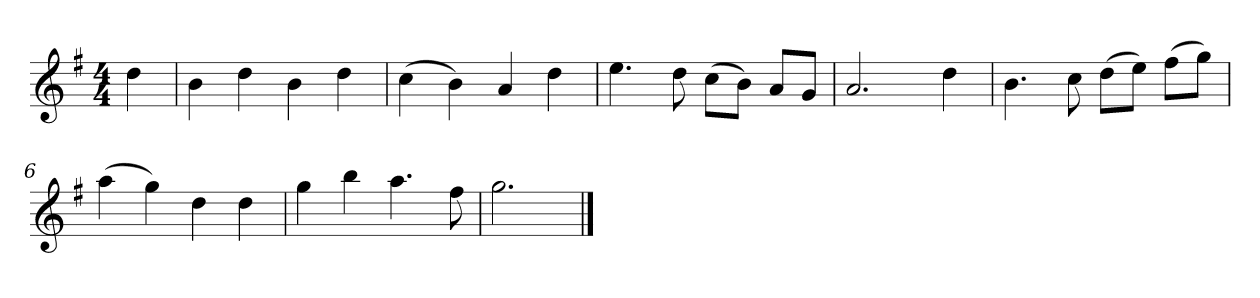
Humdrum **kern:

**kern
*part1
*staff1
*k[f#]
*M4/4
*MM120
=
4dd
=1
4b
4dd
4b
4dd
=2
(4cc
4b)
4a
4dd
=3
4.ee
8dd
(8ccL
8bJ)
8aL
8gJ
=4
2.a
4dd
=5
4.b
8cc
(8ddL
8eeJ)
(8ff#L
8ggJ)
=6
(4aa
4gg)
4dd
4dd
=7
4gg
4bb
4.aa
8ff#
=8
2.gg
==
*-
